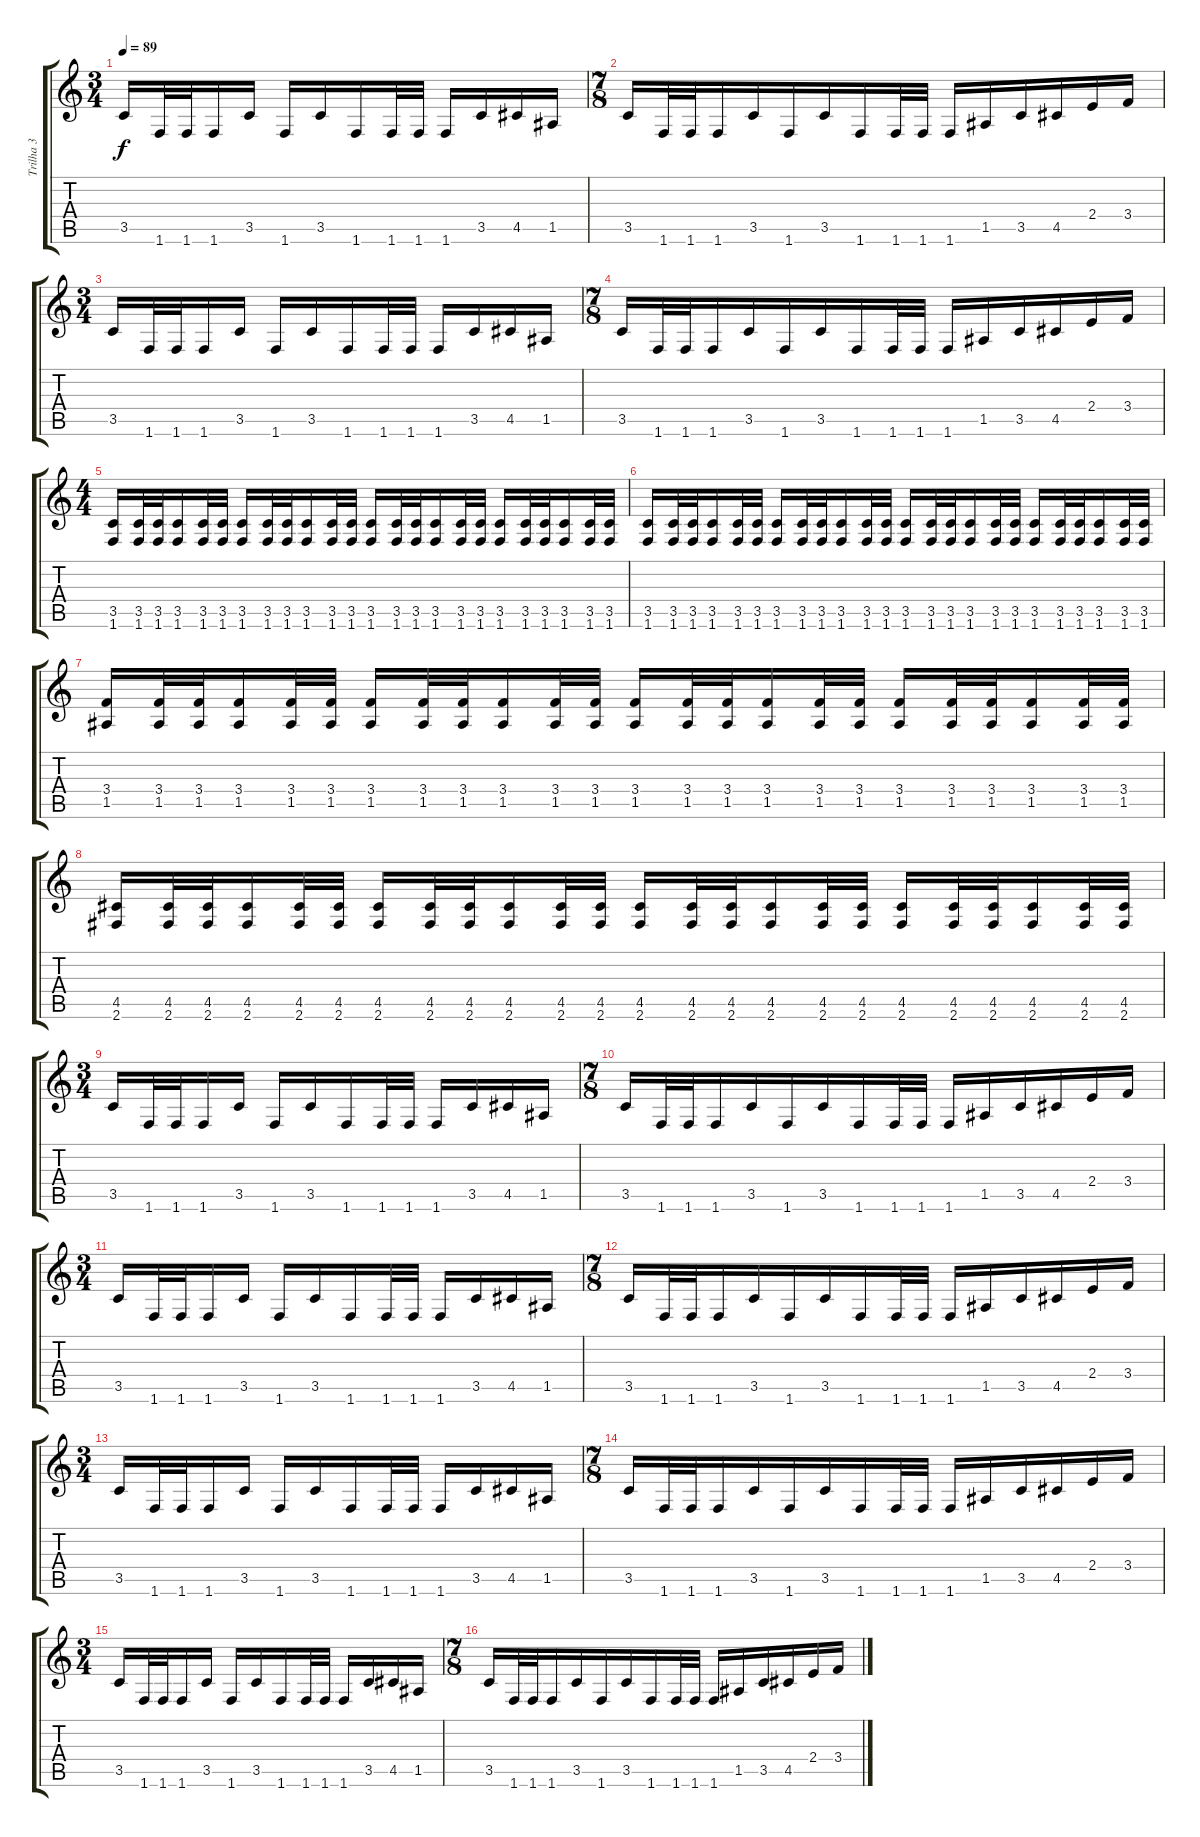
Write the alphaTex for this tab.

\track ("Trilha 3" "Trilha 3") {instrument distortionguitar}
\staff {score tabs}
\tuning (E4 B3 G3 D3 A2 E2) {hide}
\ts (3 4)
\tempo 89
\clef g2
\ks c
3.5.16{dy f} 1.6.32 1.6.32 1.6.16 3.5.16 1.6.16 3.5.16 1.6.16 1.6.32 1.6.32 1.6.16 3.5.16 4.5.16 1.5.16 |
\ts (7 8)
3.5.16 1.6.32 1.6.32 1.6.16 3.5.16 1.6.16 3.5.16 1.6.16 1.6.32 1.6.32 1.6.16 1.5.16 3.5.16 4.5.16 2.4.16 3.4.16 |
\ts (3 4)
3.5.16 1.6.32 1.6.32 1.6.16 3.5.16 1.6.16 3.5.16 1.6.16 1.6.32 1.6.32 1.6.16 3.5.16 4.5.16 1.5.16 |
\ts (7 8)
3.5.16 1.6.32 1.6.32 1.6.16 3.5.16 1.6.16 3.5.16 1.6.16 1.6.32 1.6.32 1.6.16 1.5.16 3.5.16 4.5.16 2.4.16 3.4.16 |
\ts (4 4)
(3.5 1.6).16 (3.5 1.6).32 (3.5 1.6).32 (3.5 1.6).16 (3.5 1.6).32 (3.5 1.6).32 (3.5 1.6).16 (3.5 1.6).32 (3.5 1.6).32 (3.5 1.6).16 (3.5 1.6).32 (3.5 1.6).32 (3.5 1.6).16 (3.5 1.6).32 (3.5 1.6).32 (3.5 1.6).16 (3.5 1.6).32 (3.5 1.6).32 (3.5 1.6).16 (3.5 1.6).32 (3.5 1.6).32 (3.5 1.6).16 (3.5 1.6).32 (3.5 1.6).32 |
(3.5 1.6).16 (3.5 1.6).32 (3.5 1.6).32 (3.5 1.6).16 (3.5 1.6).32 (3.5 1.6).32 (3.5 1.6).16 (3.5 1.6).32 (3.5 1.6).32 (3.5 1.6).16 (3.5 1.6).32 (3.5 1.6).32 (3.5 1.6).16 (3.5 1.6).32 (3.5 1.6).32 (3.5 1.6).16 (3.5 1.6).32 (3.5 1.6).32 (3.5 1.6).16 (3.5 1.6).32 (3.5 1.6).32 (3.5 1.6).16 (3.5 1.6).32 (3.5 1.6).32 |
(3.4 1.5).16 (3.4 1.5).32 (3.4 1.5).32 (3.4 1.5).16 (3.4 1.5).32 (3.4 1.5).32 (3.4 1.5).16 (3.4 1.5).32 (3.4 1.5).32 (3.4 1.5).16 (3.4 1.5).32 (3.4 1.5).32 (3.4 1.5).16 (3.4 1.5).32 (3.4 1.5).32 (3.4 1.5).16 (3.4 1.5).32 (3.4 1.5).32 (3.4 1.5).16 (3.4 1.5).32 (3.4 1.5).32 (3.4 1.5).16 (3.4 1.5).32 (3.4 1.5).32 |
(4.5 2.6).16 (4.5 2.6).32 (4.5 2.6).32 (4.5 2.6).16 (4.5 2.6).32 (4.5 2.6).32 (4.5 2.6).16 (4.5 2.6).32 (4.5 2.6).32 (4.5 2.6).16 (4.5 2.6).32 (4.5 2.6).32 (4.5 2.6).16 (4.5 2.6).32 (4.5 2.6).32 (4.5 2.6).16 (4.5 2.6).32 (4.5 2.6).32 (4.5 2.6).16 (4.5 2.6).32 (4.5 2.6).32 (4.5 2.6).16 (4.5 2.6).32 (4.5 2.6).32 |
\ts (3 4)
3.5.16 1.6.32 1.6.32 1.6.16 3.5.16 1.6.16 3.5.16 1.6.16 1.6.32 1.6.32 1.6.16 3.5.16 4.5.16 1.5.16 |
\ts (7 8)
3.5.16 1.6.32 1.6.32 1.6.16 3.5.16 1.6.16 3.5.16 1.6.16 1.6.32 1.6.32 1.6.16 1.5.16 3.5.16 4.5.16 2.4.16 3.4.16 |
\ts (3 4)
3.5.16 1.6.32 1.6.32 1.6.16 3.5.16 1.6.16 3.5.16 1.6.16 1.6.32 1.6.32 1.6.16 3.5.16 4.5.16 1.5.16 |
\ts (7 8)
3.5.16 1.6.32 1.6.32 1.6.16 3.5.16 1.6.16 3.5.16 1.6.16 1.6.32 1.6.32 1.6.16 1.5.16 3.5.16 4.5.16 2.4.16 3.4.16 |
\ts (3 4)
3.5.16 1.6.32 1.6.32 1.6.16 3.5.16 1.6.16 3.5.16 1.6.16 1.6.32 1.6.32 1.6.16 3.5.16 4.5.16 1.5.16 |
\ts (7 8)
3.5.16 1.6.32 1.6.32 1.6.16 3.5.16 1.6.16 3.5.16 1.6.16 1.6.32 1.6.32 1.6.16 1.5.16 3.5.16 4.5.16 2.4.16 3.4.16 |
\ts (3 4)
3.5.16 1.6.32 1.6.32 1.6.16 3.5.16 1.6.16 3.5.16 1.6.16 1.6.32 1.6.32 1.6.16 3.5.16 4.5.16 1.5.16 |
\ts (7 8)
3.5.16 1.6.32 1.6.32 1.6.16 3.5.16 1.6.16 3.5.16 1.6.16 1.6.32 1.6.32 1.6.16 1.5.16 3.5.16 4.5.16 2.4.16 3.4.16
